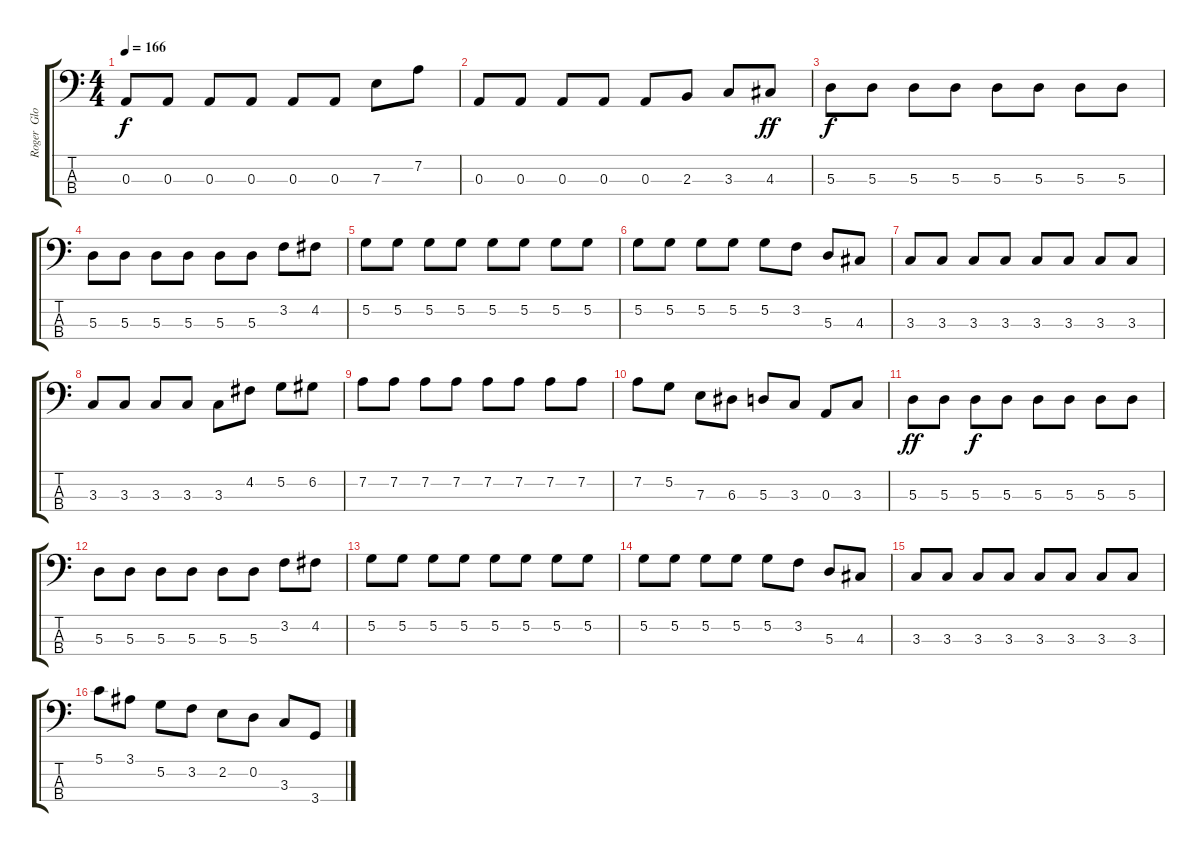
\track ("Roger  Glover" "Roger  Glo") {instrument electricbassfinger}
\staff {score tabs}
\tuning (G2 D2 A1 E1) {hide}
\ts (4 4)
\tempo 166
\clef f4
\ks c
0.3.8{dy f} 0.3.8 0.3.8 0.3.8 0.3.8 0.3.8 7.3.8 7.2.8 |
0.3.8 0.3.8 0.3.8 0.3.8 0.3.8 2.3.8 3.3.8 4.3.8{dy ff} |
5.3.8{dy f} 5.3.8 5.3.8 5.3.8 5.3.8 5.3.8 5.3.8 5.3.8 |
5.3.8 5.3.8 5.3.8 5.3.8 5.3.8 5.3.8 3.2.8 4.2.8 |
5.2.8 5.2.8 5.2.8 5.2.8 5.2.8 5.2.8 5.2.8 5.2.8 |
5.2.8 5.2.8 5.2.8 5.2.8 5.2.8 3.2.8 5.3.8 4.3.8 |
3.3.8 3.3.8 3.3.8 3.3.8 3.3.8 3.3.8 3.3.8 3.3.8 |
3.3.8 3.3.8 3.3.8 3.3.8 3.3.8 4.2.8 5.2.8 6.2.8 |
7.2.8 7.2.8 7.2.8 7.2.8 7.2.8 7.2.8 7.2.8 7.2.8 |
7.2.8 5.2.8 7.3.8 6.3.8 5.3.8 3.3.8 0.3.8 3.3.8 |
5.3.8{dy ff} 5.3.8 5.3.8{dy f} 5.3.8 5.3.8 5.3.8 5.3.8 5.3.8 |
5.3.8 5.3.8 5.3.8 5.3.8 5.3.8 5.3.8 3.2.8 4.2.8 |
5.2.8 5.2.8 5.2.8 5.2.8 5.2.8 5.2.8 5.2.8 5.2.8 |
5.2.8 5.2.8 5.2.8 5.2.8 5.2.8 3.2.8 5.3.8 4.3.8 |
3.3.8 3.3.8 3.3.8 3.3.8 3.3.8 3.3.8 3.3.8 3.3.8 |
5.1.8 3.1.8 5.2.8 3.2.8 2.2.8 0.2.8 3.3.8 3.4.8
